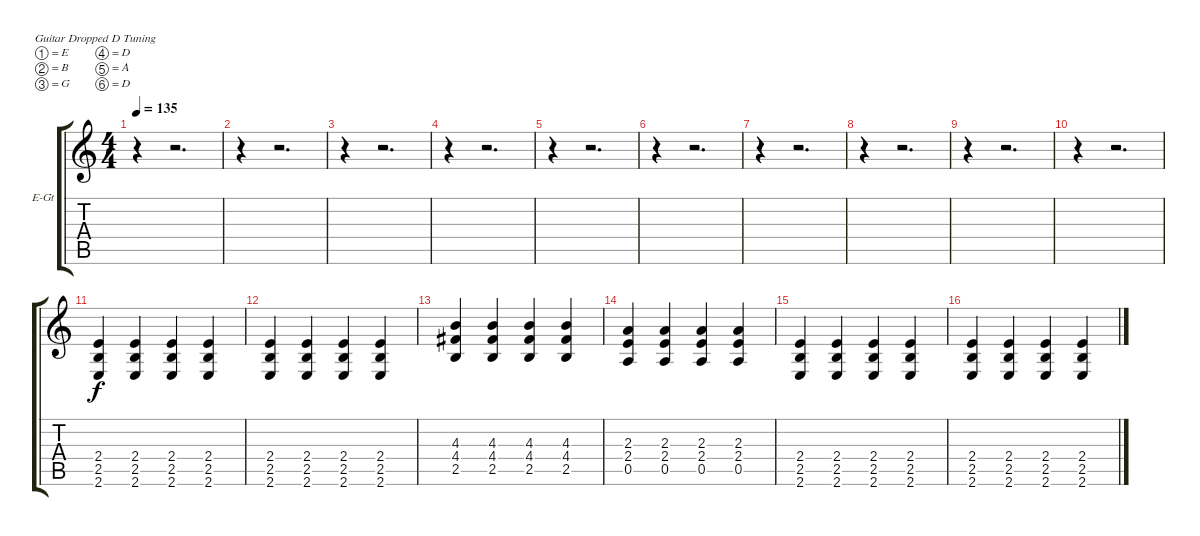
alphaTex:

\bracketExtendMode groupsimilarinstruments
\firstSystemTrackNameOrientation horizontal
\otherSystemsTrackNameOrientation horizontal
\track ("Distortion-guitar (Paul)" "E-Gt") {instrument distortionguitar}
\staff {score tabs}
\tuning (E4 B3 G3 D3 A2 D2)
\ts (4 4)
\tempo 135
\clef g2
\ks c
r.4{dy f} r.2{d} |
r.4 r.2{d} |
r.4 r.2{d} |
r.4 r.2{d} |
r.4 r.2{d} |
r.4 r.2{d} |
r.4 r.2{d} |
r.4 r.2{d} |
r.4 r.2{d} |
r.4 r.2{d} |
(2.4 2.5 2.6).4 (2.4 2.5 2.6).4 (2.4 2.5 2.6).4 (2.4 2.5 2.6).4 |
(2.4 2.5 2.6).4 (2.4 2.5 2.6).4 (2.4 2.5 2.6).4 (2.4 2.5 2.6).4 |
(4.3 4.4 2.5).4 (4.3 4.4 2.5).4 (4.3 4.4 2.5).4 (4.3 4.4 2.5).4 |
(2.3 2.4 0.5).4 (2.3 2.4 0.5).4 (2.3 2.4 0.5).4 (2.3 2.4 0.5).4 |
(2.4 2.5 2.6).4 (2.4 2.5 2.6).4 (2.4 2.5 2.6).4 (2.4 2.5 2.6).4 |
(2.4 2.5 2.6).4 (2.4 2.5 2.6).4 (2.4 2.5 2.6).4 (2.4 2.5 2.6).4
